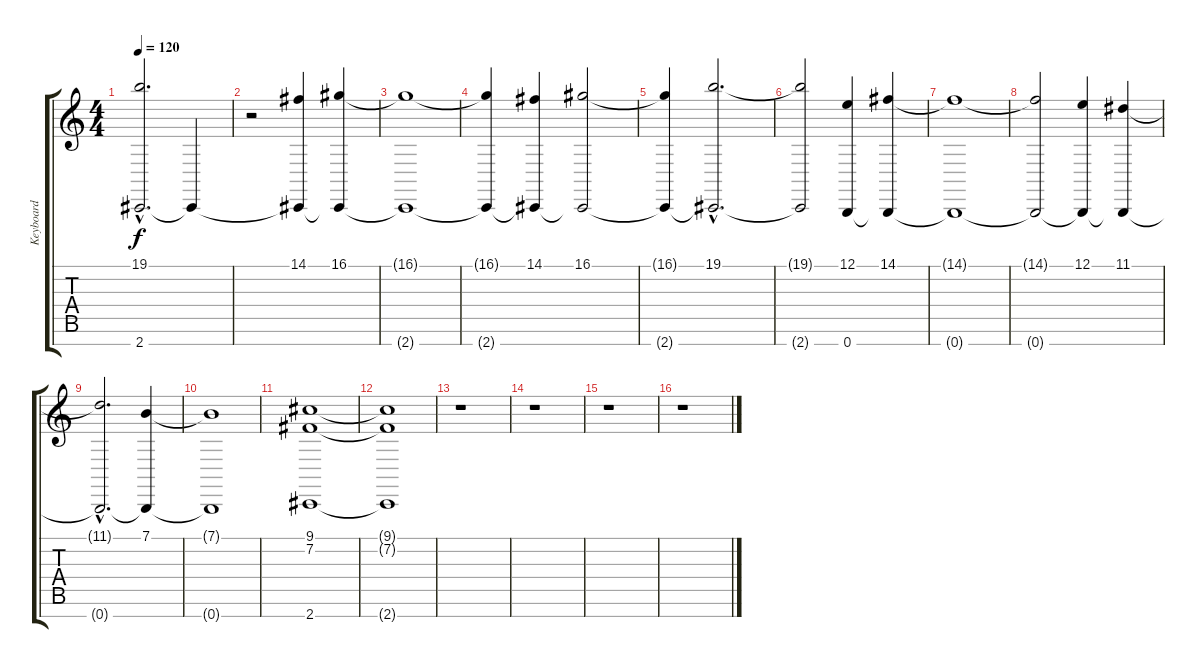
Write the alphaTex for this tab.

\track ("Keyboard" "Keyboard") {instrument pad2warm}
\staff {score tabs}
\tuning (E4 B3 G3 D3 A2 E2 B1) {hide}
\ts (4 4)
\tempo 120
\clef g2
\ks c
(19.1{hac t} 2.7{hac t}).2{d dy f} 2.7{t}.4 |
r.2 (14.1 2.7{t}).4 (16.1 2.7{t}).4 |
(16.1{t} 2.7{t}).1 |
(16.1{t} 2.7{t}).4 (14.1 2.7{t}).4 (16.1 2.7{t}).2 |
(16.1{t} 2.7{t}).4 (19.1{hac} 2.7{hac t}).2{d} |
(19.1{t} 2.7{t}).2 (12.1 0.7).4 (14.1 0.7{t}).4 |
(14.1{t} 0.7{t}).1 |
(14.1{t} 0.7{t}).2 (12.1 0.7{t}).4 (11.1 0.7{t}).4 |
(11.1{hac t} 0.7{hac t}).2{d} (7.1 0.7{t}).4 |
(7.1{t} 0.7{t}).1 |
(9.1 7.2 2.7).1 |
(9.1{t} 7.2{t} 2.7{t}).1 |
r.1 |
r.1 |
r.1 |
r.1
